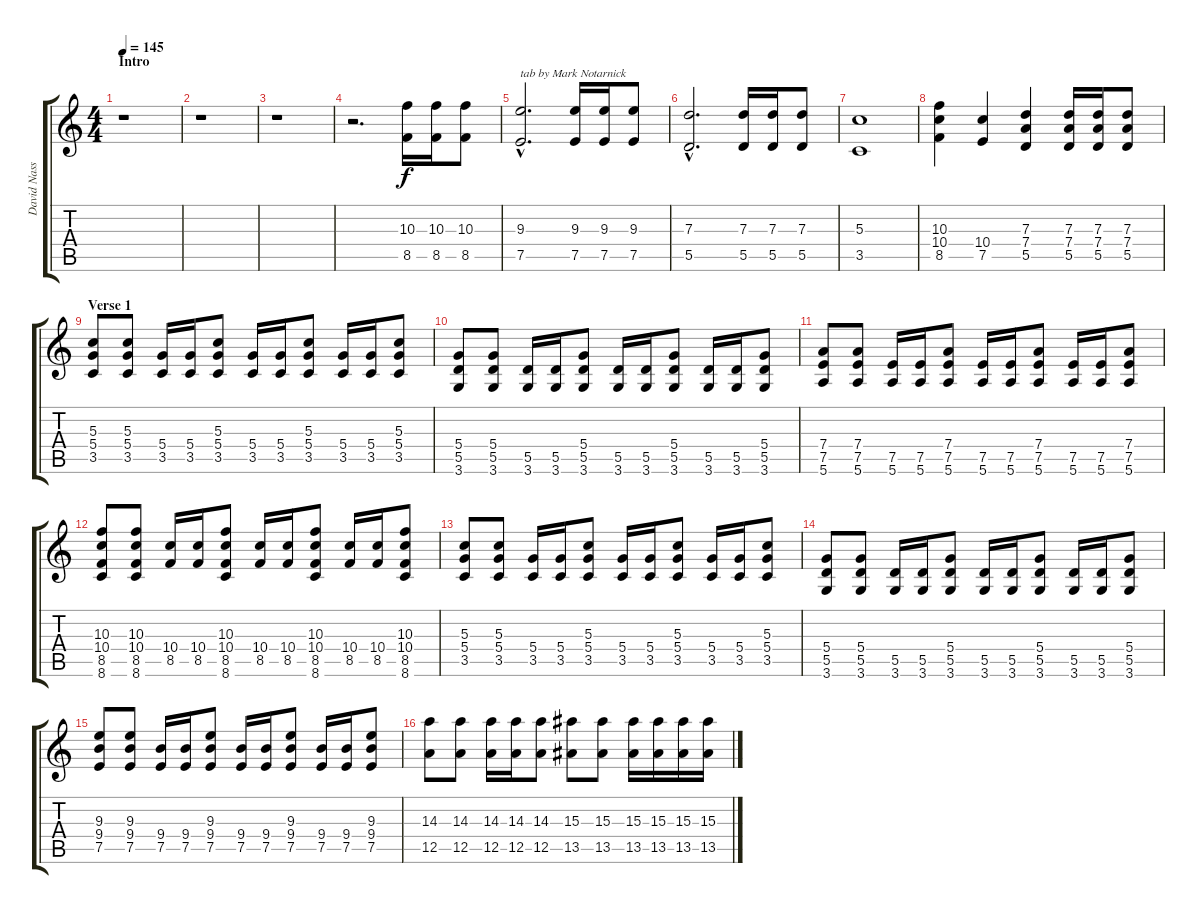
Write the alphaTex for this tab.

\track ("David Nassie" "David Nass") {instrument overdrivenguitar}
\staff {score tabs}
\tuning (E4 B3 G3 D3 A2 E2) {hide}
\ts (4 4)
\section ("" "Intro")
\tempo 145
\clef g2
\ks c
r.1{dy f instrument overdrivenguitar} |
r.1 |
r.1 |
r.2{d} (10.3 8.5).16 (10.3 8.5).16 (10.3 8.5).8 |
(9.3{hac} 7.5{hac}).2{d txt "tab by Mark Notarnick"} (9.3 7.5).16 (9.3 7.5).16 (9.3 7.5).8 |
(7.3{hac} 5.5{hac}).2{d} (7.3 5.5).16 (7.3 5.5).16 (7.3 5.5).8 |
(5.3 3.5).1 |
(10.3 10.4 8.5).4 (10.4 7.5).4 (7.3 7.4 5.5).4 (7.3 7.4 5.5).16 (7.3 7.4 5.5).16 (7.3 7.4 5.5).8 |
\section ("" "Verse 1")
(5.3 5.4 3.5).8 (5.3 5.4 3.5).8 (5.4 3.5).16{volume 12 instrument electricguitarmuted} (5.4 3.5).16 (5.3 5.4 3.5).8{volume 14 instrument overdrivenguitar} (5.4 3.5).16{volume 12 instrument electricguitarmuted} (5.4 3.5).16 (5.3 5.4 3.5).8{volume 14 instrument overdrivenguitar} (5.4 3.5).16{volume 12 instrument electricguitarmuted} (5.4 3.5).16 (5.3 5.4 3.5).8{volume 14 instrument overdrivenguitar} |
(5.4 5.5 3.6).8 (5.4 5.5 3.6).8 (5.5 3.6).16{volume 12 instrument electricguitarmuted} (5.5 3.6).16 (5.4 5.5 3.6).8{volume 14 instrument overdrivenguitar} (5.5 3.6).16{volume 12 instrument electricguitarmuted} (5.5 3.6).16 (5.4 5.5 3.6).8{volume 14 instrument overdrivenguitar} (5.5 3.6).16{volume 12 instrument electricguitarmuted} (5.5 3.6).16 (5.4 5.5 3.6).8{volume 14 instrument overdrivenguitar} |
(7.4 7.5 5.6).8 (7.4 7.5 5.6).8 (7.5 5.6).16{volume 12 instrument electricguitarmuted} (7.5 5.6).16 (7.4 7.5 5.6).8{volume 14 instrument overdrivenguitar} (7.5 5.6).16{volume 12 instrument electricguitarmuted} (7.5 5.6).16 (7.4 7.5 5.6).8{volume 14 instrument overdrivenguitar} (7.5 5.6).16{volume 12 instrument electricguitarmuted} (7.5 5.6).16 (7.4 7.5 5.6).8{volume 14 instrument overdrivenguitar} |
(10.3 10.4 8.5 8.6).8 (10.3 10.4 8.5 8.6).8 (10.4 8.5).16{volume 12 instrument electricguitarmuted} (10.4 8.5).16 (10.3 10.4 8.5 8.6).8{volume 14 instrument overdrivenguitar} (10.4 8.5).16{volume 12 instrument electricguitarmuted} (10.4 8.5).16 (10.3 10.4 8.5 8.6).8{volume 14 instrument overdrivenguitar} (10.4 8.5).16{volume 12 instrument electricguitarmuted} (10.4 8.5).16 (10.3 10.4 8.5 8.6).8{volume 14 instrument overdrivenguitar} |
(5.3 5.4 3.5).8 (5.3 5.4 3.5).8 (5.4 3.5).16{volume 12 instrument electricguitarmuted} (5.4 3.5).16 (5.3 5.4 3.5).8{volume 14 instrument overdrivenguitar} (5.4 3.5).16{volume 12 instrument electricguitarmuted} (5.4 3.5).16 (5.3 5.4 3.5).8{volume 14 instrument overdrivenguitar} (5.4 3.5).16{volume 12 instrument electricguitarmuted} (5.4 3.5).16 (5.3 5.4 3.5).8{volume 14 instrument overdrivenguitar} |
(5.4 5.5 3.6).8 (5.4 5.5 3.6).8 (5.5 3.6).16{volume 12 instrument electricguitarmuted} (5.5 3.6).16 (5.4 5.5 3.6).8{volume 14 instrument overdrivenguitar} (5.5 3.6).16{volume 12 instrument electricguitarmuted} (5.5 3.6).16 (5.4 5.5 3.6).8{volume 14 instrument overdrivenguitar} (5.5 3.6).16{volume 12 instrument electricguitarmuted} (5.5 3.6).16 (5.4 5.5 3.6).8{volume 14 instrument overdrivenguitar} |
(9.3 9.4 7.5).8 (9.3 9.4 7.5).8 (9.4 7.5).16{volume 12 instrument electricguitarmuted} (9.4 7.5).16 (9.3 9.4 7.5).8{volume 14 instrument overdrivenguitar} (9.4 7.5).16{volume 12 instrument electricguitarmuted} (9.4 7.5).16 (9.3 9.4 7.5).8{volume 14 instrument overdrivenguitar} (9.4 7.5).16{volume 12 instrument electricguitarmuted} (9.4 7.5).16 (9.3 9.4 7.5).8{volume 14 instrument overdrivenguitar} |
(14.3 12.5).8 (14.3 12.5).8 (14.3 12.5).16 (14.3 12.5).16 (14.3 12.5).8 (15.3 13.5).8 (15.3 13.5).8 (15.3 13.5).16 (15.3 13.5).16 (15.3 13.5).16 (15.3 13.5).16
